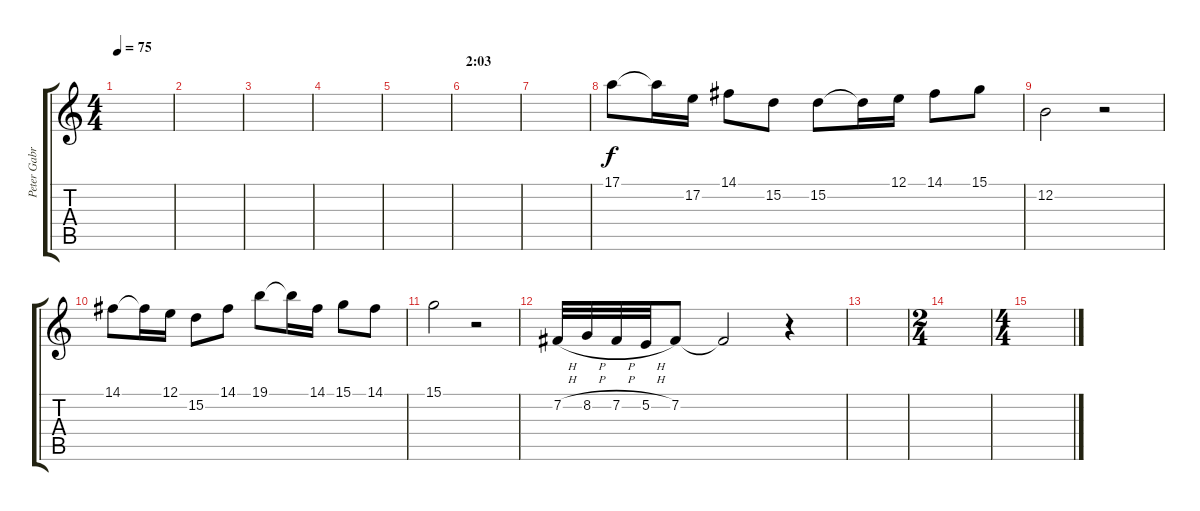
\track ("Peter Gabriel (flute)" "Peter Gabr") {instrument flute}
\staff {score tabs}
\tuning (E4 B3 G3 D3 A2 E2) {hide}
\ts (4 4)
\tempo 75
\clef g2
\ks c
|
|
|
|
|
\section ("" "2:03")
|
|
17.1.8 17.1{t}.16 17.2.16 14.1.8 15.2.8 15.2.8 15.2{t}.16 12.1.16 14.1.8 15.1.8 |
12.2.2 r.2 |
14.1.8 14.1{t}.16 12.1.16 15.2.8 14.1.8 19.1.8 19.1{t}.16 14.1.16 15.1.8 14.1.8 |
15.1.2 r.2 |
7.2{h}.32 8.2{h}.32 7.2{h}.32 5.2{h}.32 7.2.8 7.2{t}.2 r.4 |
|
\ts (2 4)
|
\ts (4 4)
